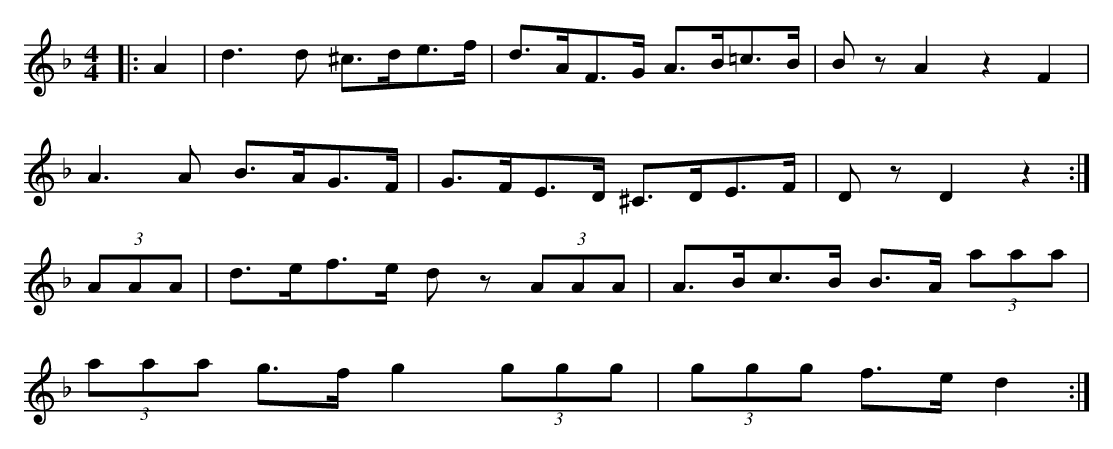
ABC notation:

X:1
M:4/4
K:Dmin
|:A2|d3d ^c>de>f|d>AF>G A>B=c>B|BzA2 z2F2|
A3A B>AG>F|G>FE>D ^C>DE>F|DzD2 z2:|
(3AAA|d>ef>e dz (3AAA|A>Bc>B B>A (3aaa|
(3aaa g>f g2(3ggg|(3ggg f>e d2:|
